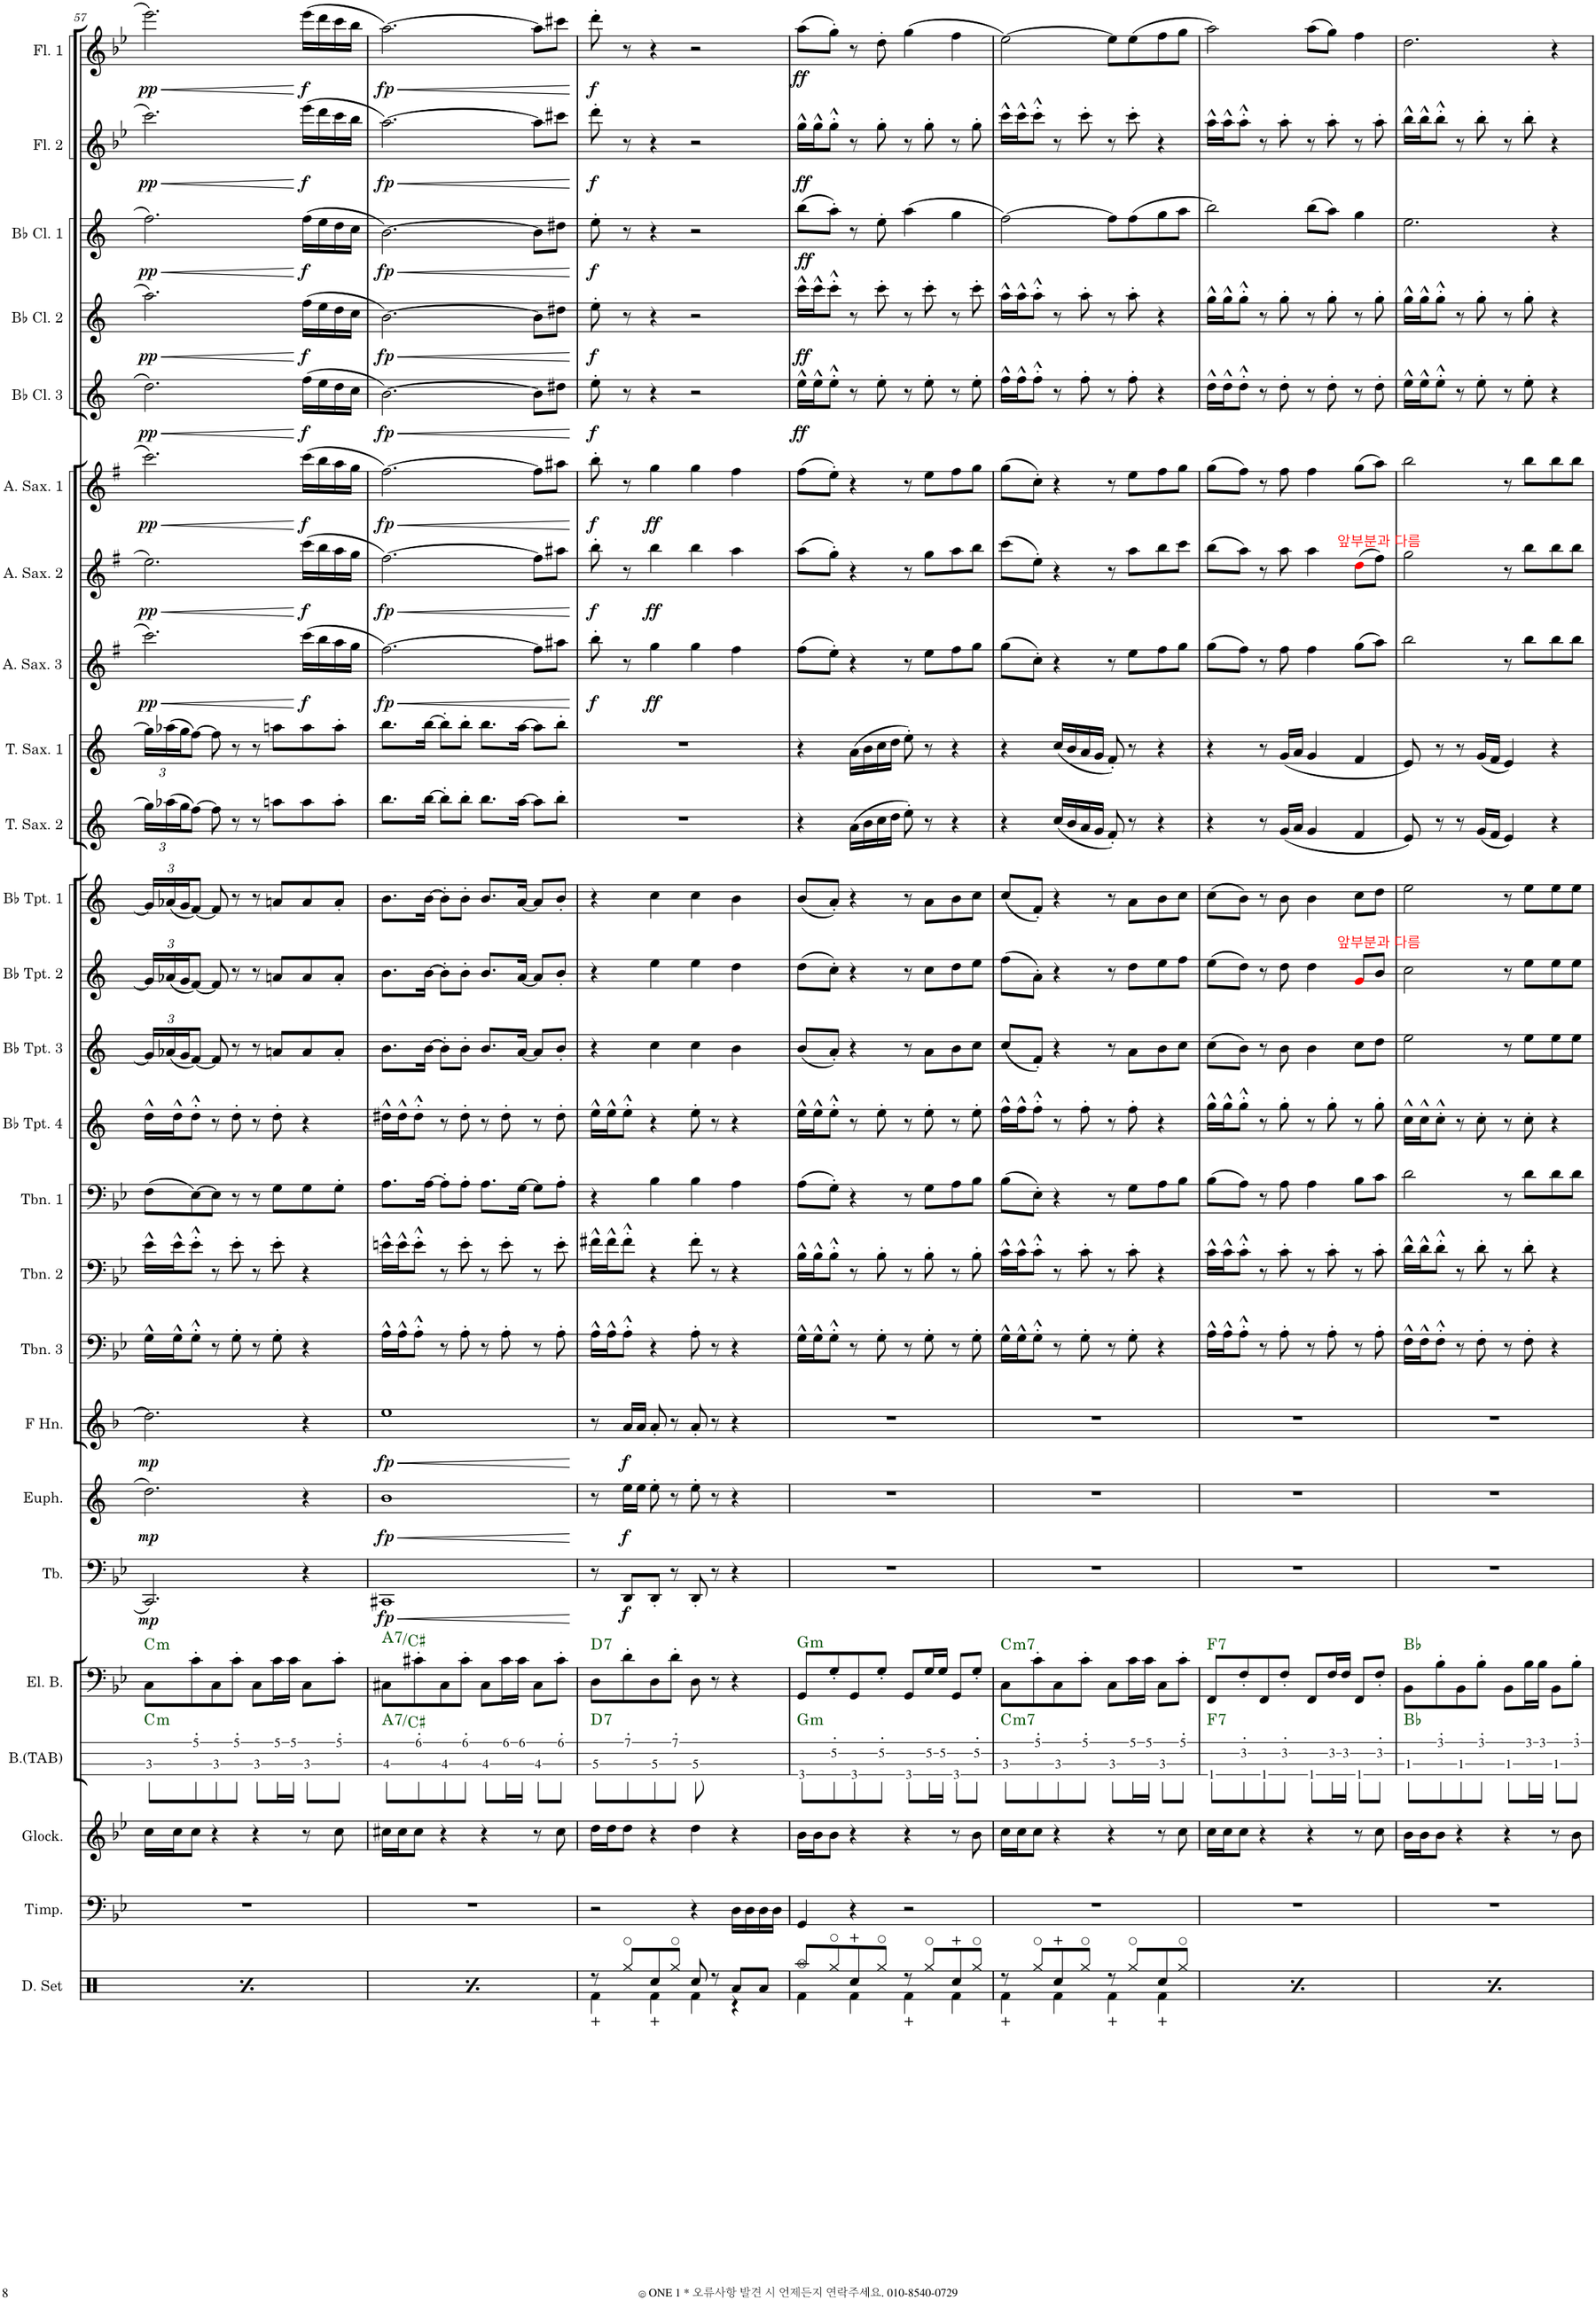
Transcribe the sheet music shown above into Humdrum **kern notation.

**kern	**kern	**kern	**kern	**harte	**kern	**harte	**kern	**dynam	**kern	**dynam	**kern	**dynam	**kern	**kern	**kern	**kern	**kern	**kern	**kern	**kern	**kern	**kern	**dynam	**kern	**dynam	**kern	**dynam	**kern	**dynam	**kern	**dynam	**kern	**dynam	**kern	**dynam	**kern	**dynam
*part25	*part24	*part23	*part22	*part22	*part21	*part21	*part20	*part20	*part19	*part19	*part18	*part18	*part17	*part16	*part15	*part14	*part13	*part12	*part11	*part10	*part9	*part8	*part8	*part7	*part7	*part6	*part6	*part5	*part5	*part4	*part4	*part3	*part3	*part2	*part2	*part1	*part1
*staff25	*staff24	*staff23	*staff22	*	*staff21	*	*staff20	*staff20	*staff19	*staff19	*staff18	*staff18	*staff17	*staff16	*staff15	*staff14	*staff13	*staff12	*staff11	*staff10	*staff9	*staff8	*staff8	*staff7	*staff7	*staff6	*staff6	*staff5	*staff5	*staff4	*staff4	*staff3	*staff3	*staff2	*staff2	*staff1	*staff1
*I"드럼세트	*I"팀파니(in F,G,D)	*I"글로켄슈필	*I"베이스(타브)	*	*I"일렉트릭 베이스	*	*I"튜바 (표준기보)	*	*I"유포늄	*	*I"F 호른	*	*I"트롬본 3	*I"트롬본  2	*I"트롬본  1	*I"Bb 트럼펫 4	*I"Bb 트럼펫 3	*I"Bb 트럼펫 2	*I"Bb 트럼펫 1	*I"테너 색소폰 2	*I"테너 색소폰 1	*I"알토 색소폰 3	*	*I"알토 색소폰 2	*	*I"알토 색소폰 1	*	*I"Bb 클라리넷 3	*	*I"Bb 클라리넷 2	*	*I"Bb 클라리넷 1	*	*I"플루트 2	*	*I"플루트 1	*
!!LO:PB:g=z
*clefX	*clefF4	*clefG2	*	*	*clefF4	*	*clefF4	*	*clefG2	*	*clefG2	*	*clefF4	*clefF4	*clefF4	*clefG2	*clefG2	*clefG2	*clefG2	*clefG2	*clefG2	*clefG2	*	*clefG2	*	*clefG2	*	*clefG2	*	*clefG2	*	*clefG2	*	*clefG2	*	*clefG2	*
*	*	*Trd-14c-24	*Trd7c12	*	*Trd7c12	*	*	*	*Trd8c14	*	*Trd4c7	*	*	*	*	*Trd1c2	*Trd1c2	*Trd1c2	*Trd1c2	*Trd8c14	*Trd8c14	*Trd5c9	*	*Trd5c9	*	*Trd5c9	*	*Trd1c2	*	*Trd1c2	*	*Trd1c2	*	*	*	*	*
*k[b-e-]	*k[b-e-]	*k[b-e-]	*k[b-e-]	*	*k[b-e-]	*	*k[b-e-]	*	*k[]	*	*k[b-]	*	*k[b-e-]	*k[b-e-]	*k[b-e-]	*k[]	*k[]	*k[]	*k[]	*k[]	*k[]	*k[f#]	*	*k[f#]	*	*k[f#]	*	*k[]	*	*k[]	*	*k[]	*	*k[b-e-]	*	*k[b-e-]	*
*M4/4	*M4/4	*M4/4	*M4/4	*	*M4/4	*	*M4/4	*	*M4/4	*	*M4/4	*	*M4/4	*M4/4	*M4/4	*M4/4	*M4/4	*M4/4	*M4/4	*M4/4	*M4/4	*M4/4	*	*M4/4	*	*M4/4	*	*M4/4	*	*M4/4	*	*M4/4	*	*M4/4	*	*M4/4	*
=57	=57	=57	=57	=57	=57	=57	=57	=57	=57	=57	=57	=57	=57	=57	=57	=57	=57	=57	=57	=57	=57	=57	=57	=57	=57	=57	=57	=57	=57	=57	=57	=57	=57	=57	=57	=57	=57
*^	*	*	*	*	*	*	*	*	*	*	*	*	*	*	*	*	*	*	*	*	*	*	*	*	*	*	*	*	*	*	*	*	*	*	*	*	*
*	*	*	*	*	*	*	*	*	*	*	*	*	*	*	*	*	*	*Xbrackettup	*Xbrackettup	*Xbrackettup	*Xbrackettup	*Xbrackettup	*	*	*	*	*	*	*	*	*	*	*	*	*	*	*	*
!	!	!	!	!	!	!	!	!	!LO:DY:b	!	!LO:DY:b	!	!LO:DY:b	!	!	!	!	!	!	!	!	!	!	!LO:HP:b	!	!LO:HP:b	!	!LO:HP:b	!	!LO:HP:b	!	!LO:HP:b	!	!LO:HP:b	!	!LO:HP:b	!	!LO:HP:b
!	!	!	!	!	!LO:H:kt=m	!	!LO:H:kt=m	!	!	!	!	!	!	!	!	!	!	!	!	!	!	!	!	!LO:DY:n=1:b	!	!LO:DY:n=1:b	!	!LO:DY:n=1:b	!	!LO:DY:n=1:b	!	!LO:DY:n=1:b	!	!LO:DY:n=1:b	!	!LO:DY:n=1:b	!	!LO:DY:n=1:b
8r	4Rf\	1r	16cc\LL	8C\L	C:min	8C\L	C:min	2.CC/	mp	2.dd\	mp	2.dd\]	mp	16G^^\LL	16e-^^\LL	(8F\L	16dd^^\LL	24g/LL]	24g/LL]	24g/LL]	24gg\LL]	24gg\LL]	2.ccc\	< pp	2.ee\	< pp	2.ccc\	< pp	2.dd\	< pp	2.aa\	< pp	2.ff\	< pp	2.ccc\	< pp	2.eee-\	< pp
.	.	.	.	.	.	.	.	.	.	.	.	.	.	.	.	.	.	(24a-X/	(24a-X/	(24a-X/	(24aa-X\	(24aa-X\	.	.	.	.	.	.	.	.	.	.	.	.	.	.	.	.
.	.	.	16cc\J	.	.	.	.	.	.	.	.	.	.	16G^^\J	16e-^^\J	.	16dd^^\J	.	.	.	.	.	.	.	.	.	.	.	.	.	.	.	.	.	.	.	.	.
.	.	.	.	.	.	.	.	.	.	.	.	.	.	.	.	.	.	24g/J	24g/J	24g/J	24gg\J	24gg\J	.	.	.	.	.	.	.	.	.	.	.	.	.	.	.	.
8Rgg/L	.	.	8cc\J	8c'\	.	8c'\	.	.	.	.	.	.	.	8G'^^\J	8e-'^^\J	[8E-\)	8dd'^^\J	[8f/J)	[8f/J)	[8f/J)	[8ff\J)	[8ff\J)	.	.	.	.	.	.	.	.	.	.	.	.	.	.	.	.
8Rcc/	4Rf\	.	4r	8C\	.	8C\	.	.	.	.	.	.	.	8r	8r	8E-\J]	8r	8f/]	8f/]	8f/]	8ff\]	8ff\]	.	.	.	.	.	.	.	.	.	.	.	.	.	.	.	.
8Rgg/J	.	.	.	8c'\J	.	8c'\J	.	.	.	.	.	.	.	8G'\	8e-'\	8r	8dd'\	8r	8r	8r	8r	8r	.	.	.	.	.	.	.	.	.	.	.	.	.	.	.	.
8r	4Rf\	.	4r	8C\L	.	8C\L	.	.	.	.	.	.	.	8r	8r	8r	8r	8r	8r	8r	8r	8r	.	.	.	.	.	.	.	.	.	.	.	.	.	.	.	.
8Rgg/L	.	.	.	16c~'\L	.	16c'~\L	.	.	.	.	.	.	.	8G'\	8e-'\	8G\L	8dd'\	8an/L	8an/L	8an/L	8aan\L	8aan\L	.	.	.	.	.	.	.	.	.	.	.	.	.	.	.	.
.	.	.	.	16c~'\JJ	.	16c'~\JJ	.	.	.	.	.	.	.	.	.	.	.	.	.	.	.	.	.	.	.	.	.	.	.	.	.	.	.	.	.	.	.	.
!	!	!	!	!	!	!	!	!	!	!	!	!	!	!	!	!	!	!	!	!	!	!	!	!LO:DY:n=2:b	!	!LO:DY:n=2:b	!	!LO:DY:n=2:b	!	!LO:DY:n=2:b	!	!LO:DY:n=2:b	!	!LO:DY:n=2:b	!	!LO:DY:n=2:b	!	!LO:DY:n=2:b
8Rcc/	4Rf\	.	8r	8C\L	.	8C\L	.	4r	.	4r	.	4r	.	4r	4r	8G\	4r	8a/	8a/	8a/	8aa\	8aa\	(16ccc\LL	[ f	(16ccc\LL	[ f	(16ccc\LL	[ f	(16ff\LL	[ f	(16ff\LL	[ f	(16ff\LL	[ f	(16eee-\LL	[ f	(16eee-\LL	[ f
.	.	.	.	.	.	.	.	.	.	.	.	.	.	.	.	.	.	.	.	.	.	.	16bb\	.	16bb\	.	16bb\	.	16ee\	.	16ee\	.	16ee\	.	16ddd\	.	16ddd\	.
8Rgg/J	.	.	8cc\	8c'\J	.	8c'\J	.	.	.	.	.	.	.	.	.	8G'\J	.	8a'/J	8a'/J	8a'/J	8aa'\J	8aa'\J	16aa\	.	16aa\	.	16aa\	.	16dd\	.	16dd\	.	16dd\	.	16ccc\	.	16ccc\	.
.	.	.	.	.	.	.	.	.	.	.	.	.	.	.	.	.	.	.	.	.	.	.	16gg\JJ	.	16gg\JJ	.	16gg\JJ	.	16cc\JJ	.	16cc\JJ	.	16cc\JJ	.	16bb-\JJ	.	16bb-\JJ	.
=58	=58	=58	=58	=58	=58	=58	=58	=58	=58	=58	=58	=58	=58	=58	=58	=58	=58	=58	=58	=58	=58	=58	=58	=58	=58	=58	=58	=58	=58	=58	=58	=58	=58	=58	=58	=58	=58	=58
!	!	!	!	!	!	!	!	!	!LO:HP:b	!	!LO:HP:b	!	!LO:HP:b	!	!	!	!	!	!	!	!	!	!	!LO:HP:b	!	!LO:HP:b	!	!LO:HP:b	!	!LO:HP:b	!	!LO:HP:b	!	!LO:HP:b	!	!LO:HP:b	!	!LO:HP:b
!	!	!	!	!	!LO:H:kt=7	!	!LO:H:kt=7	!	!LO:DY:n=1:b	!	!LO:DY:n=1:b	!	!LO:DY:n=1:b	!	!	!	!	!	!	!	!	!	!	!LO:DY:n=1:b	!	!LO:DY:n=1:b	!	!LO:DY:n=1:b	!	!LO:DY:n=1:b	!	!LO:DY:n=1:b	!	!LO:DY:n=1:b	!	!LO:DY:n=1:b	!	!LO:DY:n=1:b
8r	4Rf\	1r	16cc#X\LL	8C#X\L	A:7/3	8C#X\L	A:7/3	1CC#X	< fp	1b	< fp	1ee	< fp	16A^^\LL	16en^^\LL	8.A\L	16dd#X^^\LL	8.b\L	8.b\L	8.b\L	8.bb\L	8.bb\L	[2.ff#\)	< fp	[2.ff#\)	< fp	[2.ff#\)	< fp	[2.b\)	< fp	[2.b\)	< fp	[2.b\)	< fp	[2.aa\)	< fp	[2.aa\)	< fp
.	.	.	16cc#\J	.	.	.	.	.	.	.	.	.	.	16A^^\J	16e^^\J	.	16dd#^^\J	.	.	.	.	.	.	.	.	.	.	.	.	.	.	.	.	.	.	.	.	.
8Rgg/L	.	.	8cc#\J	8c#X'\	.	8c#X'\	.	.	.	.	.	.	.	8A'^^\J	8e'^^\J	.	8dd#'^^\J	.	.	.	.	.	.	.	.	.	.	.	.	.	.	.	.	.	.	.	.	.
.	.	.	.	.	.	.	.	.	.	.	.	.	.	.	.	[16A\Jk	.	[16b\Jk	[16b\Jk	[16b\Jk	[16bb\Jk	[16bb\Jk	.	.	.	.	.	.	.	.	.	.	.	.	.	.	.	.
8Rcc/	4Rf\	.	4r	8C#\	.	8C#\	.	.	.	.	.	.	.	8r	8r	8A'\L]	8r	8b'\L]	8b'\L]	8b'\L]	8bb'\L]	8bb'\L]	.	.	.	.	.	.	.	.	.	.	.	.	.	.	.	.
8Rgg/J	.	.	.	8c#'\J	.	8c#'\J	.	.	.	.	.	.	.	8A'\	8e'\	8A'\J	8dd#'\	8b'\J	8b'\J	8b'\J	8bb'\J	8bb'\J	.	.	.	.	.	.	.	.	.	.	.	.	.	.	.	.
8r	4Rf\	.	4r	8C#\L	.	8C#\L	.	.	.	.	.	.	.	8r	8r	8.A\L	8r	8.b/L	8.b/L	8.b/L	8.bb\L	8.bb\L	.	.	.	.	.	.	.	.	.	.	.	.	.	.	.	.
8Rgg/L	.	.	.	16c#~'\L	.	16c#'~\L	.	.	.	.	.	.	.	8A'\	8e'\	.	8dd#'\	.	.	.	.	.	.	.	.	.	.	.	.	.	.	.	.	.	.	.	.	.
.	.	.	.	16c#~'\JJ	.	16c#'~\JJ	.	.	.	.	.	.	.	.	.	[16G\Jk	.	[16a/Jk	[16a/Jk	[16a/Jk	[16aa\Jk	[16aa\Jk	.	.	.	.	.	.	.	.	.	.	.	.	.	.	.	.
8Rcc/	4Rf\	.	8r	8C#\L	.	8C#\L	.	.	.	.	.	.	.	8r	8r	8G\L]	8r	8a/L]	8a/L]	8a/L]	8aa\L]	8aa\L]	8ff#\L]	.	8ff#\L]	.	8ff#\L]	.	8b\L]	.	8b\L]	.	8b\L]	.	8aa\L]	.	8aa\L]	.
8Rgg/J	.	.	8cc#\	8c#'\J	.	8c#'\J	.	.	.	.	.	.	.	8A'\	8e'\	8A'\J	8dd#'\	8b'/J	8b'/J	8b'/J	8bb'\J	8bb'\J	8aa#X\J	.	8aa#X\J	.	8aa#X\J	.	8dd#X\J	.	8dd#X\J	.	8dd#X\J	.	8ccc#X\J	.	8ccc#X\J	.
*v	*v	*	*	*	*	*	*	*	*	*	*	*	*	*	*	*	*	*	*	*	*	*	*	*	*	*	*	*	*	*	*	*	*	*	*	*	*	*
.	.	.	.	.	.	.	.	[	.	[	.	[	.	.	.	.	.	.	.	.	.	.	[	.	[	.	[	.	[	.	[	.	[	.	[	.	[
=59	=59	=59	=59	=59	=59	=59	=59	=59	=59	=59	=59	=59	=59	=59	=59	=59	=59	=59	=59	=59	=59	=59	=59	=59	=59	=59	=59	=59	=59	=59	=59	=59	=59	=59	=59	=59	=59
*^	*	*	*	*	*	*	*	*	*	*	*	*	*	*	*	*	*	*	*	*	*	*	*	*	*	*	*	*	*	*	*	*	*	*	*	*	*
!	!	!	!	!	!LO:H:kt=7	!	!LO:H:kt=7	!	!	!	!	!	!	!	!	!	!	!	!	!	!	!	!	!LO:DY:b	!	!LO:DY:b	!	!LO:DY:b	!	!LO:DY:b	!	!LO:DY:b	!	!LO:DY:b	!	!LO:DY:b	!	!LO:DY:b
8r	4Rf\	2r	16dd\LL	8D\L	D:7	8D\L	D:7	8r	.	8r	.	8r	.	16A^^\LL	16f#X^^\LL	4r	16ee^^\LL	4r	4r	4r	1r	1r	8bb'\	f	8bb'\	f	8bb'\	f	8ee'\	f	8ee'\	f	8ee'\	f	8ddd'\	f	8ddd'\	f
.	.	.	16dd\J	.	.	.	.	.	.	.	.	.	.	16A^^\J	16f#^^\J	.	16ee^^\J	.	.	.	.	.	.	.	.	.	.	.	.	.	.	.	.	.	.	.	.	.
!	!	!	!	!	!	!	!	!	!LO:DY:b	!	!LO:DY:b	!	!LO:DY:b	!	!	!	!	!	!	!	!	!	!	!	!	!	!	!	!	!	!	!	!	!	!	!	!	!
8Rgg/L	.	.	8dd\J	8d'\	.	8d'\	.	8DD/L	f	16ee\LL	f	16a/LL	f	8A'^^\J	8f#'^^\J	.	8ee'^^\J	.	.	.	.	.	8r	.	8r	.	8r	.	8r	.	8r	.	8r	.	8r	.	8r	.
.	.	.	.	.	.	.	.	.	.	16ee\JJ	.	16a/JJ	.	.	.	.	.	.	.	.	.	.	.	.	.	.	.	.	.	.	.	.	.	.	.	.	.	.
!	!	!	!	!	!	!	!	!	!	!	!	!	!	!	!	!	!	!	!	!	!	!	!	!LO:DY:b	!	!LO:DY:b	!	!LO:DY:b	!	!	!	!	!	!	!	!	!	!
8Rcc/	4Rf\	.	4r	8D\	.	8D\	.	8DD'/J	.	8ee'\	.	8a'/	.	4r	4r	4B-\	4r	4cc\	4ee\	4cc\	.	.	4gg\	ff	4bb\	ff	4gg\	ff	4r	.	4r	.	4r	.	4r	.	4r	.
8Rgg/J	.	.	.	8d'\J	.	8d'\J	.	8r	.	8r	.	8r	.	.	.	.	.	.	.	.	.	.	.	.	.	.	.	.	.	.	.	.	.	.	.	.	.	.
8Rcc/	4Rf\	4r	4dd\	8D\	.	8D\	.	8DD'/	.	8ee'\	.	8a'/	.	8A'\	8f#'\	4B-\	8ee'\	4cc\	4ee\	4cc\	.	.	4gg\	.	4bb\	.	4gg\	.	2r	.	2r	.	2r	.	2r	.	2r	.
8r	.	.	.	8r	.	8r	.	8r	.	8r	.	8r	.	8r	8r	.	8r	.	.	.	.	.	.	.	.	.	.	.	.	.	.	.	.	.	.	.	.	.
8Ra/L	4r	16D\LL	4r	4r	.	4r	.	4r	.	4r	.	4r	.	4r	4r	4A\	4r	4b\	4dd\	4b\	.	.	4ff#\	.	4aa\	.	4ff#\	.	.	.	.	.	.	.	.	.	.	.
.	.	16D\	.	.	.	.	.	.	.	.	.	.	.	.	.	.	.	.	.	.	.	.	.	.	.	.	.	.	.	.	.	.	.	.	.	.	.	.
8Ra/J	.	16D\	.	.	.	.	.	.	.	.	.	.	.	.	.	.	.	.	.	.	.	.	.	.	.	.	.	.	.	.	.	.	.	.	.	.	.	.
.	.	16D\JJ	.	.	.	.	.	.	.	.	.	.	.	.	.	.	.	.	.	.	.	.	.	.	.	.	.	.	.	.	.	.	.	.	.	.	.	.
=60	=60	=60	=60	=60	=60	=60	=60	=60	=60	=60	=60	=60	=60	=60	=60	=60	=60	=60	=60	=60	=60	=60	=60	=60	=60	=60	=60	=60	=60	=60	=60	=60	=60	=60	=60	=60	=60	=60
!	!	!	!	!	!LO:H:kt=m	!	!LO:H:kt=m	!	!	!	!	!	!	!	!	!	!	!	!	!	!	!	!	!	!	!	!	!	!	!LO:DY:b	!	!LO:DY:b	!	!LO:DY:b	!	!LO:DY:b	!	!LO:DY:b
8Raa/L	4Rf\	4GG/	16b-\LL	8GG\L	G:min	8GG/L	G:min	1r	.	1r	.	1r	.	16G^^\LL	16B-^^\LL	(8A\L	16ee^^\LL	(8b/L	(8dd\L	(8b/L	4r	4r	(8ff#\L	.	(8aa\L	.	(8ff#\L	.	16ee^^\LL	ff	16ccc^^\LL	ff	(8bb\L	ff	16gg^^\LL	ff	(8aa\L	ff
.	.	.	16b-\J	.	.	.	.	.	.	.	.	.	.	16G^^\J	16B-^^\J	.	16ee^^\J	.	.	.	.	.	.	.	.	.	.	.	16ee^^\J	.	16ccc^^\J	.	.	.	16gg^^\J	.	.	.
8Rgg/	.	.	8b-\J	8G'\	.	8G'/	.	.	.	.	.	.	.	8G'^^\J	8B-'^^\J	8G'\J)	8ee'^^\J	8a'/J)	8cc'\J)	8a'/J)	.	.	8ee'\J)	.	8gg'\J)	.	8ee'\J)	.	8ee'^^\J	.	8ccc'^^\J	.	8aa'\J)	.	8gg'^^\J	.	8gg'\J)	.
8Rcc/	4Rf\	4r	4r	8GG\	.	8GG/	.	.	.	.	.	.	.	8r	8r	4r	8r	4r	4r	4r	(16a\LL	(16a\LL	4r	.	4r	.	4r	.	8r	.	8r	.	8r	.	8r	.	8r	.
.	.	.	.	.	.	.	.	.	.	.	.	.	.	.	.	.	.	.	.	.	16b\	16b\	.	.	.	.	.	.	.	.	.	.	.	.	.	.	.	.
8Rgg/J	.	.	.	8G'\J	.	8G'/J	.	.	.	.	.	.	.	8G'\	8B-'\	.	8ee'\	.	.	.	16cc\	16cc\	.	.	.	.	.	.	8ee'\	.	8ccc'\	.	8ee'\	.	8gg'\	.	8dd'\	.
.	.	.	.	.	.	.	.	.	.	.	.	.	.	.	.	.	.	.	.	.	16dd\JJ	16dd\JJ	.	.	.	.	.	.	.	.	.	.	.	.	.	.	.	.
8r	4Rf\	2r	4r	8GG\L	.	8GG/L	.	.	.	.	.	.	.	8r	8r	8r	8r	8r	8r	8r	8ee'\)	8ee'\)	8r	.	8r	.	8r	.	8r	.	8r	.	(4aa\	.	8r	.	(4gg\	.
8Rgg/L	.	.	.	16G~'\L	.	16G'~/L	.	.	.	.	.	.	.	8G'\	8B-'\	8G\L	8ee'\	8a\L	8cc\L	8a\L	8r	8r	8ee\L	.	8gg\L	.	8ee\L	.	8ee'\	.	8ccc'\	.	.	.	8gg'\	.	.	.
.	.	.	.	16G~'\JJ	.	16G'~/JJ	.	.	.	.	.	.	.	.	.	.	.	.	.	.	.	.	.	.	.	.	.	.	.	.	.	.	.	.	.	.	.	.
8Rcc/	4Rf\	.	8r	8GG\L	.	8GG/L	.	.	.	.	.	.	.	8r	8r	8A\	8r	8b\	8dd\	8b\	4r	4r	8ff#\	.	8aa\	.	8ff#\	.	8r	.	8r	.	4gg\	.	8r	.	4ff\	.
8Rgg/J	.	.	8b-\	8G'\J	.	8G'/J	.	.	.	.	.	.	.	8G'\	8B-'\	8B-\J	8ee'\	8cc\J	8ee\J	8cc\J	.	.	8gg\J	.	8bb\J	.	8gg\J	.	8ee'\	.	8ccc'\	.	.	.	8gg'\	.	.	.
=61	=61	=61	=61	=61	=61	=61	=61	=61	=61	=61	=61	=61	=61	=61	=61	=61	=61	=61	=61	=61	=61	=61	=61	=61	=61	=61	=61	=61	=61	=61	=61	=61	=61	=61	=61	=61	=61	=61
!	!	!	!	!	!LO:H:kt=m7	!	!LO:H:kt=m7	!	!	!	!	!	!	!	!	!	!	!	!	!	!	!	!	!	!	!	!	!	!	!	!	!	!	!	!	!	!	!
8r	4Rf\	1r	16cc\LL	8C\L	C:min7	8C\L	C:min7	1r	.	1r	.	1r	.	16G^^\LL	16c^^\LL	(8B-\L	16ff^^\LL	(8cc/L	(8ff\L	(8cc/L	4r	4r	(8gg\L	.	(8ccc\L	.	(8gg\L	.	16ff^^\LL	.	16aa^^\LL	.	[2ff\)	.	16ccc^^\LL	.	[2ee-\)	.
.	.	.	16cc\J	.	.	.	.	.	.	.	.	.	.	16G^^\J	16c^^\J	.	16ff^^\J	.	.	.	.	.	.	.	.	.	.	.	16ff^^\J	.	16aa^^\J	.	.	.	16ccc^^\J	.	.	.
8Rgg/L	.	.	8cc\J	8c'\	.	8c'\	.	.	.	.	.	.	.	8G'^^\J	8c'^^\J	8E-'\J)	8ff'^^\J	8f'/J)	8a'\J)	8f'/J)	.	.	8cc'\J)	.	8ee'\J)	.	8cc'\J)	.	8ff'^^\J	.	8aa'^^\J	.	.	.	8ccc'^^\J	.	.	.
8Rcc/	4Rf\	.	4r	8C\	.	8C\	.	.	.	.	.	.	.	8r	8r	4r	8r	4r	4r	4r	(16cc/LL	(16cc/LL	4r	.	4r	.	4r	.	8r	.	8r	.	.	.	8r	.	.	.
.	.	.	.	.	.	.	.	.	.	.	.	.	.	.	.	.	.	.	.	.	16b/	16b/	.	.	.	.	.	.	.	.	.	.	.	.	.	.	.	.
8Rgg/J	.	.	.	8c'\J	.	8c'\J	.	.	.	.	.	.	.	8G'\	8c'\	.	8ff'\	.	.	.	16a/	16a/	.	.	.	.	.	.	8ff'\	.	8aa'\	.	.	.	8ccc'\	.	.	.
.	.	.	.	.	.	.	.	.	.	.	.	.	.	.	.	.	.	.	.	.	16g/JJ	16g/JJ	.	.	.	.	.	.	.	.	.	.	.	.	.	.	.	.
8r	4Rf\	.	4r	8C\L	.	8C\L	.	.	.	.	.	.	.	8r	8r	8r	8r	8r	8r	8r	8f'/)	8f'/)	8r	.	8r	.	8r	.	8r	.	8r	.	8ff\L]	.	8r	.	8ee-\L]	.
8Rgg/L	.	.	.	16c~'\L	.	16c'~\L	.	.	.	.	.	.	.	8G'\	8c'\	8G\L	8ff'\	8a\L	8dd\L	8a\L	8r	8r	8ee\L	.	8aa\L	.	8ee\L	.	8ff'\	.	8aa'\	.	(8ff\	.	8ccc'\	.	(8ee-\	.
.	.	.	.	16c~'\JJ	.	16c'~\JJ	.	.	.	.	.	.	.	.	.	.	.	.	.	.	.	.	.	.	.	.	.	.	.	.	.	.	.	.	.	.	.	.
8Rcc/	4Rf\	.	8r	8C\L	.	8C\L	.	.	.	.	.	.	.	4r	4r	8A\	4r	8b\	8ee\	8b\	4r	4r	8ff#\	.	8bb\	.	8ff#\	.	4r	.	4r	.	8gg\	.	4r	.	8ff\	.
8Rgg/J	.	.	8cc\	8c'\J	.	8c'\J	.	.	.	.	.	.	.	.	.	8B-\J	.	8cc\J	8ff\J	8cc\J	.	.	8gg\J	.	8ccc\J	.	8gg\J	.	.	.	.	.	8aa\J	.	.	.	8gg\J	.
=62	=62	=62	=62	=62	=62	=62	=62	=62	=62	=62	=62	=62	=62	=62	=62	=62	=62	=62	=62	=62	=62	=62	=62	=62	=62	=62	=62	=62	=62	=62	=62	=62	=62	=62	=62	=62	=62	=62
!	!	!	!	!	!LO:H:kt=7	!	!LO:H:kt=7	!	!	!	!	!	!	!	!	!	!	!	!	!	!	!	!	!	!	!	!	!	!	!	!	!	!	!	!	!	!	!
8r	4Rf\	1r	16cc\LL	8FF\L	F:7	8FF/L	F:7	1r	.	1r	.	1r	.	16A^^\LL	16c^^\LL	(8B-\L	16gg^^\LL	(8cc\L	(8ee\L	(8cc\L	4r	4r	(8gg\L	.	(8bb\L	.	(8gg\L	.	16dd^^\LL	.	16gg^^\LL	.	2bb\)	.	16aa^^\LL	.	2aa\)	.
.	.	.	16cc\J	.	.	.	.	.	.	.	.	.	.	16A^^\J	16c^^\J	.	16gg^^\J	.	.	.	.	.	.	.	.	.	.	.	16dd^^\J	.	16gg^^\J	.	.	.	16aa^^\J	.	.	.
8Rgg/L	.	.	8cc\J	8F'\	.	8F'/	.	.	.	.	.	.	.	8A'^^\J	8c'^^\J	8A\J)	8gg'^^\J	8b\J)	8dd\J)	8b\J)	.	.	8ff#\J)	.	8aa\J)	.	8ff#\J)	.	8dd'^^\J	.	8gg'^^\J	.	.	.	8aa'^^\J	.	.	.
8Rcc/	4Rf\	.	4r	8FF\	.	8FF/	.	.	.	.	.	.	.	8r	8r	8r	8r	8r	8r	8r	8r	8r	8r	.	8r	.	8r	.	8r	.	8r	.	.	.	8r	.	.	.
8Rgg/J	.	.	.	8F'\J	.	8F'/J	.	.	.	.	.	.	.	8A'\	8c'\	8A\	8gg'\	8b\	8dd\	8b\	(16g/LL	(16g/LL	8ff#\	.	8aa\	.	8ff#\	.	8dd'\	.	8gg'\	.	.	.	8aa'\	.	.	.
.	.	.	.	.	.	.	.	.	.	.	.	.	.	.	.	.	.	.	.	.	16a/JJ	16a/JJ	.	.	.	.	.	.	.	.	.	.	.	.	.	.	.	.
8r	4Rf\	.	4r	8FF\L	.	8FF/L	.	.	.	.	.	.	.	8r	8r	4A\	8r	4b\	4dd\	4b\	4g/	4g/	4ff#\	.	4aa\	.	4ff#\	.	8r	.	8r	.	(8bb\L	.	8r	.	(8aa\L	.
8Rgg/L	.	.	.	16F~'\L	.	16F'~/L	.	.	.	.	.	.	.	8A'\	8c'\	.	8gg'\	.	.	.	.	.	.	.	.	.	.	.	8dd'\	.	8gg'\	.	8aa\J)	.	8aa'\	.	8gg\J)	.
.	.	.	.	16F~'\JJ	.	16F'~/JJ	.	.	.	.	.	.	.	.	.	.	.	.	.	.	.	.	.	.	.	.	.	.	.	.	.	.	.	.	.	.	.	.
!	!	!	!	!	!	!	!	!	!	!	!	!	!	!	!	!	!	!	!	!	!	!	!	!	!LO:TX:a:color=#FF0000:t=앞부분과 다름	!	!	!	!	!	!	!	!	!	!	!	!	!
!	!	!	!	!	!	!	!	!	!	!	!	!	!	!	!	!	!	!	!LO:TX:a:color=#FF0000:t=앞부분과 다름	!	!	!	!	!	!	!	!	!	!	!	!	!	!	!	!	!	!	!
8Rcc/	4Rf\	.	8r	8FF\L	.	8FF/L	.	.	.	.	.	.	.	8r	8r	8B-\L	8r	8cc\L	8gi/L	8cc\L	4f/	4f/	(8gg\L	.	(8ddi\L	.	(8gg\L	.	8r	.	8r	.	4gg\	.	8r	.	4ff\	.
8Rgg/J	.	.	8cc\	8F'\J	.	8F'/J	.	.	.	.	.	.	.	8A'\	8c'\	8c\J	8gg'\	8dd\J	8b/J	8dd\J	.	.	8aa\J)	.	8ff#\J)	.	8aa\J)	.	8dd'\	.	8gg'\	.	.	.	8aa'\	.	.	.
=63	=63	=63	=63	=63	=63	=63	=63	=63	=63	=63	=63	=63	=63	=63	=63	=63	=63	=63	=63	=63	=63	=63	=63	=63	=63	=63	=63	=63	=63	=63	=63	=63	=63	=63	=63	=63	=63	=63
8r	4Rf\	1r	16b-\LL	8BB-\L	Bb:maj	8BB-\L	Bb:maj	1r	.	1r	.	1r	.	16F^^\LL	16d^^\LL	2d\	16cc^^\LL	2ee\	2cc\	2ee\	8e/)	8e/)	2bb\	.	2gg\	.	2bb\	.	16ee^^\LL	.	16gg^^\LL	.	2.ee\	.	16bb-^^\LL	.	2.dd\	.
.	.	.	16b-\J	.	.	.	.	.	.	.	.	.	.	16F^^\J	16d^^\J	.	16cc^^\J	.	.	.	.	.	.	.	.	.	.	.	16ee^^\J	.	16gg^^\J	.	.	.	16bb-^^\J	.	.	.
8Rgg/L	.	.	8b-\J	8B-'\	.	8B-'\	.	.	.	.	.	.	.	8F'^^\J	8d'^^\J	.	8cc'^^\J	.	.	.	8r	8r	.	.	.	.	.	.	8ee'^^\J	.	8gg'^^\J	.	.	.	8bb-'^^\J	.	.	.
8Rcc/	4Rf\	.	4r	8BB-\	.	8BB-\	.	.	.	.	.	.	.	8r	8r	.	8r	.	.	.	8r	8r	.	.	.	.	.	.	8r	.	8r	.	.	.	8r	.	.	.
8Rgg/J	.	.	.	8B-'\J	.	8B-'\J	.	.	.	.	.	.	.	8F'\	8d'\	.	8cc'\	.	.	.	(16g/LL	(16g/LL	.	.	.	.	.	.	8ee'\	.	8gg'\	.	.	.	8bb-'\	.	.	.
.	.	.	.	.	.	.	.	.	.	.	.	.	.	.	.	.	.	.	.	.	16f/JJ	16f/JJ	.	.	.	.	.	.	.	.	.	.	.	.	.	.	.	.
8r	4Rf\	.	4r	8BB-\L	.	8BB-\L	.	.	.	.	.	.	.	8r	8r	8r	8r	8r	8r	8r	4e/)	4e/)	8r	.	8r	.	8r	.	8r	.	8r	.	.	.	8r	.	.	.
8Rgg/L	.	.	.	16B-~'\L	.	16B-'~\L	.	.	.	.	.	.	.	8F'\	8d'\	8d\L	8cc'\	8ee\L	8ee\L	8ee\L	.	.	8bb\L	.	8bb\L	.	8bb\L	.	8ee'\	.	8gg'\	.	.	.	8bb-'\	.	.	.
.	.	.	.	16B-~'\JJ	.	16B-'~\JJ	.	.	.	.	.	.	.	.	.	.	.	.	.	.	.	.	.	.	.	.	.	.	.	.	.	.	.	.	.	.	.	.
8Rcc/	4Rf\	.	8r	8BB-\L	.	8BB-\L	.	.	.	.	.	.	.	4r	4r	8d\	4r	8ee\	8ee\	8ee\	4r	4r	8bb\	.	8bb\	.	8bb\	.	4r	.	4r	.	4r	.	4r	.	4r	.
8Rgg/J	.	.	8b-\	8B-'\J	.	8B-'\J	.	.	.	.	.	.	.	.	.	8d\J	.	8ee\J	8ee\J	8ee\J	.	.	8bb\J	.	8bb\J	.	8bb\J	.	.	.	.	.	.	.	.	.	.	.
*v	*v	*	*	*	*	*	*	*	*	*	*	*	*	*	*	*	*	*	*	*	*	*	*	*	*	*	*	*	*	*	*	*	*	*	*	*	*	*
=	=	=	=	=	=	=	=	=	=	=	=	=	=	=	=	=	=	=	=	=	=	=	=	=	=	=	=	=	=	=	=	=	=	=	=	=	=
*-	*-	*-	*-	*-	*-	*-	*-	*-	*-	*-	*-	*-	*-	*-	*-	*-	*-	*-	*-	*-	*-	*-	*-	*-	*-	*-	*-	*-	*-	*-	*-	*-	*-	*-	*-	*-	*-
